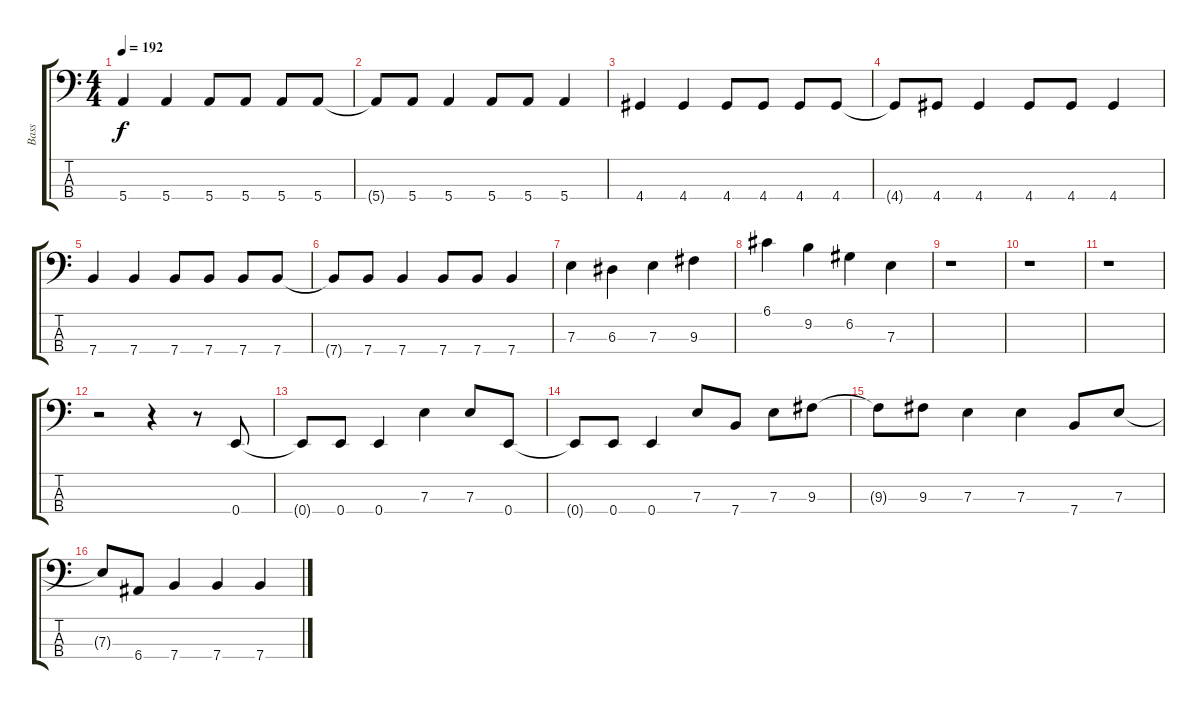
\track ("Bass" "Bass") {instrument electricbasspick}
\staff {score tabs}
\tuning (G2 D2 A1 E1) {hide}
\ts (4 4)
\tempo 192
\clef f4
\ks c
5.4.4{dy f} 5.4.4 5.4.8 5.4.8 5.4.8 5.4.8 |
5.4{t}.8 5.4.8 5.4.4 5.4.8 5.4.8 5.4.4 |
4.4.4 4.4.4 4.4.8 4.4.8 4.4.8 4.4.8 |
4.4{t}.8 4.4.8 4.4.4 4.4.8 4.4.8 4.4.4 |
7.4.4 7.4.4 7.4.8 7.4.8 7.4.8 7.4.8 |
7.4{t}.8 7.4.8 7.4.4 7.4.8 7.4.8 7.4.4 |
7.3.4 6.3.4 7.3.4 9.3.4 |
6.1.4 9.2.4 6.2.4 7.3.4 |
r.1 |
r.1 |
r.1 |
r.2 r.4 r.8 0.4.8 |
0.4{t}.8 0.4.8 0.4.4 7.3.4 7.3.8 0.4.8 |
0.4{t}.8 0.4.8 0.4.4 7.3.8 7.4.8 7.3.8 9.3.8 |
9.3{t}.8 9.3.8 7.3.4 7.3.4 7.4.8 7.3.8 |
7.3{t}.8 6.4.8 7.4.4 7.4.4 7.4.4
